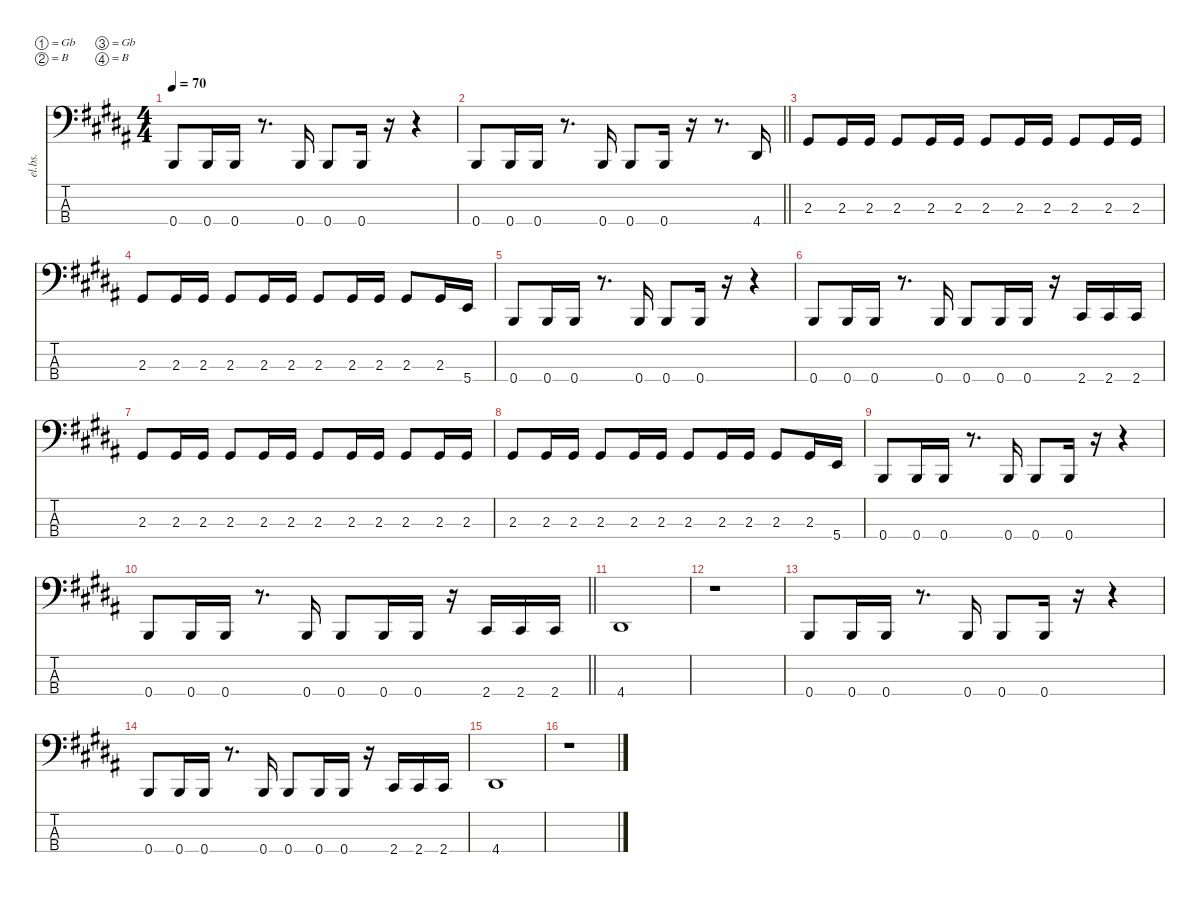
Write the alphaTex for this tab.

\defaultSystemsLayout 4
\hideDynamics
\bracketExtendMode nobrackets
\otherSystemsTrackNameOrientation horizontal
\track ("Bass" "el.bs.") {defaultSystemsLayout 4 instrument electricbasspick}
\staff {score tabs}
\tuning (Gb2 B1 Gb1 B0)
\ts (4 4)
\tempo 70
\clef f4
\ks b
0.4{acc forcenatural}.8{dy f beam Up} 0.4{acc forcenatural}.16{beam Up} 0.4{acc forcenatural}.16{beam Up} r.8{d beam Up} 0.4{acc forcenatural}.16{beam Up} 0.4{acc forcenatural}.8{beam Up} 0.4{acc forcenatural}.16{beam Up} r.16{beam Up} r.4{beam Up} |
\barLineRight lightlight
0.4{acc forcenatural}.8{beam Up} 0.4{acc forcenatural}.16{beam Up} 0.4{acc forcenatural}.16{beam Up} r.8{d beam Up} 0.4{acc forcenatural}.16{beam Up} 0.4{acc forcenatural}.8{beam Up} 0.4{acc forcenatural}.16{beam Up} r.16{beam Up} r.8{d beam Up} 4.4{acc #}.16{beam Up} |
2.3{acc #}.8{beam Up} 2.3{acc #}.16{beam Up} 2.3{acc #}.16{beam Up} 2.3{acc #}.8{beam Up} 2.3{acc #}.16{beam Up} 2.3{acc #}.16{beam Up} 2.3{acc #}.8{beam Up} 2.3{acc #}.16{beam Up} 2.3{acc #}.16{beam Up} 2.3{acc #}.8{beam Up} 2.3{acc #}.16{beam Up} 2.3{acc #}.16{beam Up} |
2.3{acc #}.8{beam Up} 2.3{acc #}.16{beam Up} 2.3{acc #}.16{beam Up} 2.3{acc #}.8{beam Up} 2.3{acc #}.16{beam Up} 2.3{acc #}.16{beam Up} 2.3{acc #}.8{beam Up} 2.3{acc #}.16{beam Up} 2.3{acc #}.16{beam Up} 2.3{acc #}.8{beam Up} 2.3{acc #}.16{beam Up} 5.4{acc forcenatural}.16{beam Up} |
0.4{acc forcenatural}.8{beam Up} 0.4{acc forcenatural}.16{beam Up} 0.4{acc forcenatural}.16{beam Up} r.8{d beam Up} 0.4{acc forcenatural}.16{beam Up} 0.4{acc forcenatural}.8{beam Up} 0.4{acc forcenatural}.16{beam Up} r.16{beam Up} r.4{beam Up} |
0.4{acc forcenatural}.8{beam Up} 0.4{acc forcenatural}.16{beam Up} 0.4{acc forcenatural}.16{beam Up} r.8{d beam Up} 0.4{acc forcenatural}.16{beam Up} 0.4{acc forcenatural}.8{beam Up} 0.4{acc forcenatural}.16{beam Up} 0.4{acc forcenatural}.16{beam Up} r.16{beam Up} 2.4{acc #}.16{beam Up} 2.4{acc #}.16{beam Up} 2.4{acc #}.16{beam Up} |
2.3{acc #}.8{beam Up} 2.3{acc #}.16{beam Up} 2.3{acc #}.16{beam Up} 2.3{acc #}.8{beam Up} 2.3{acc #}.16{beam Up} 2.3{acc #}.16{beam Up} 2.3{acc #}.8{beam Up} 2.3{acc #}.16{beam Up} 2.3{acc #}.16{beam Up} 2.3{acc #}.8{beam Up} 2.3{acc #}.16{beam Up} 2.3{acc #}.16{beam Up} |
2.3{acc #}.8{beam Up} 2.3{acc #}.16{beam Up} 2.3{acc #}.16{beam Up} 2.3{acc #}.8{beam Up} 2.3{acc #}.16{beam Up} 2.3{acc #}.16{beam Up} 2.3{acc #}.8{beam Up} 2.3{acc #}.16{beam Up} 2.3{acc #}.16{beam Up} 2.3{acc #}.8{beam Up} 2.3{acc #}.16{beam Up} 5.4{acc forcenatural}.16{beam Up} |
0.4{acc forcenatural}.8{beam Up} 0.4{acc forcenatural}.16{beam Up} 0.4{acc forcenatural}.16{beam Up} r.8{d beam Up} 0.4{acc forcenatural}.16{beam Up} 0.4{acc forcenatural}.8{beam Up} 0.4{acc forcenatural}.16{beam Up} r.16{beam Up} r.4{beam Up} |
\barLineRight lightlight
0.4{acc forcenatural}.8{beam Up} 0.4{acc forcenatural}.16{beam Up} 0.4{acc forcenatural}.16{beam Up} r.8{d beam Up} 0.4{acc forcenatural}.16{beam Up} 0.4{acc forcenatural}.8{beam Up} 0.4{acc forcenatural}.16{beam Up} 0.4{acc forcenatural}.16{beam Up} r.16{beam Up} 2.4{acc #}.16{beam Up} 2.4{acc #}.16{beam Up} 2.4{acc #}.16{beam Up} |
4.4{acc #}.1{beam Up} |
r.1{beam Down} |
0.4{acc forcenatural}.8{beam Up} 0.4{acc forcenatural}.16{beam Up} 0.4{acc forcenatural}.16{beam Up} r.8{d beam Up} 0.4{acc forcenatural}.16{beam Up} 0.4{acc forcenatural}.8{beam Up} 0.4{acc forcenatural}.16{beam Up} r.16{beam Up} r.4{beam Up} |
0.4{acc forcenatural}.8{beam Up} 0.4{acc forcenatural}.16{beam Up} 0.4{acc forcenatural}.16{beam Up} r.8{d beam Up} 0.4{acc forcenatural}.16{beam Up} 0.4{acc forcenatural}.8{beam Up} 0.4{acc forcenatural}.16{beam Up} 0.4{acc forcenatural}.16{beam Up} r.16{beam Up} 2.4{acc #}.16{beam Up} 2.4{acc #}.16{beam Up} 2.4{acc #}.16{beam Up} |
4.4{acc #}.1{beam Up} |
r.1{beam Down}
